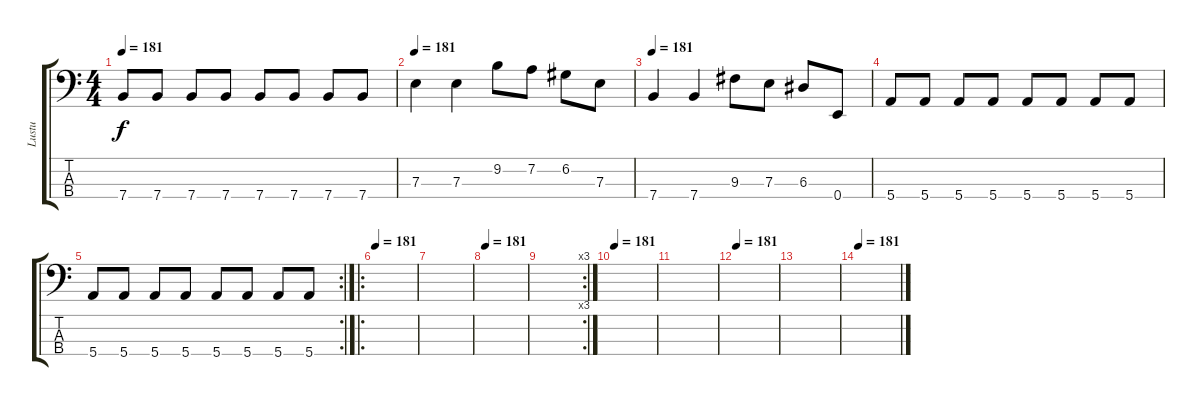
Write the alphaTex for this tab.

\track ("Lustu" "Lustu") {instrument electricbassfinger}
\staff {score tabs}
\tuning (G2 D2 A1 E1) {hide}
\ts (4 4)
\tempo 181
\clef f4
\ks c
7.4.8{dy f} 7.4.8 7.4.8 7.4.8 7.4.8 7.4.8 7.4.8 7.4.8 |
\tempo 181
7.3.4 7.3.4 9.2.8 7.2.8 6.2.8 7.3.8 |
\tempo 181
7.4.4 7.4.4 9.3.8 7.3.8 6.3.8 0.4.8 |
5.4.8 5.4.8 5.4.8 5.4.8 5.4.8 5.4.8 5.4.8 5.4.8 |
\rc 2
5.4.8 5.4.8 5.4.8 5.4.8 5.4.8 5.4.8 5.4.8 5.4.8 |
\ro
\tempo 181
|
|
\tempo 181
|
\rc 3
|
\tempo 181
|
|
\tempo 181
|
|
\tempo 181
